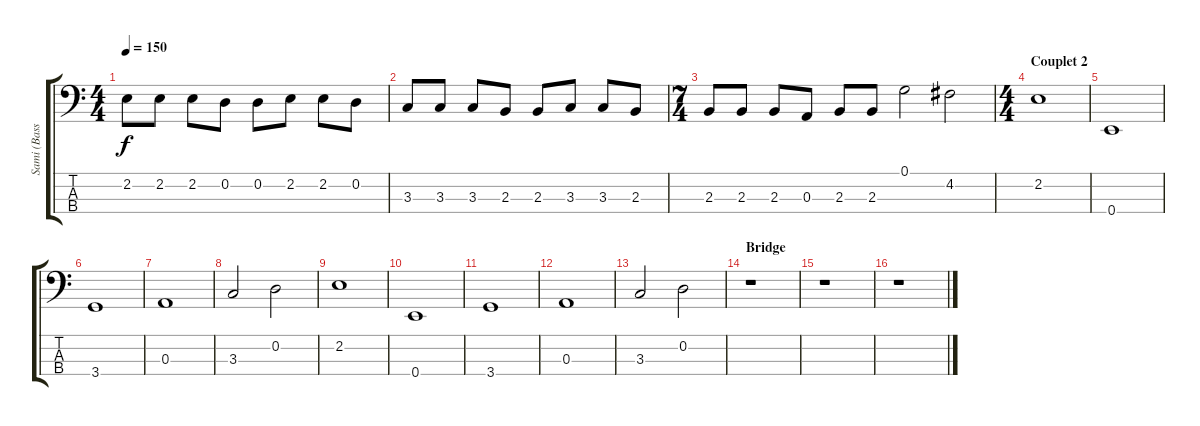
\track ("Sami (Bass)" "Sami (Bass") {instrument electricbassfinger}
\staff {score tabs}
\tuning (G2 D2 A1 E1) {hide}
\ts (4 4)
\tempo 150
\clef f4
\ks c
2.2.8{dy f} 2.2.8 2.2.8 0.2.8 0.2.8 2.2.8 2.2.8 0.2.8 |
3.3.8 3.3.8 3.3.8 2.3.8 2.3.8 3.3.8 3.3.8 2.3.8 |
\ts (7 4)
2.3.8 2.3.8 2.3.8 0.3.8 2.3.8 2.3.8 0.1.2 4.2.2 |
\ts (4 4)
\section ("" "Couplet 2")
2.2.1 |
0.4.1 |
3.4.1 |
0.3.1 |
3.3.2 0.2.2 |
2.2.1 |
0.4.1 |
3.4.1 |
0.3.1 |
3.3.2 0.2.2 |
\section ("" "Bridge")
r.1 |
r.1 |
r.1
